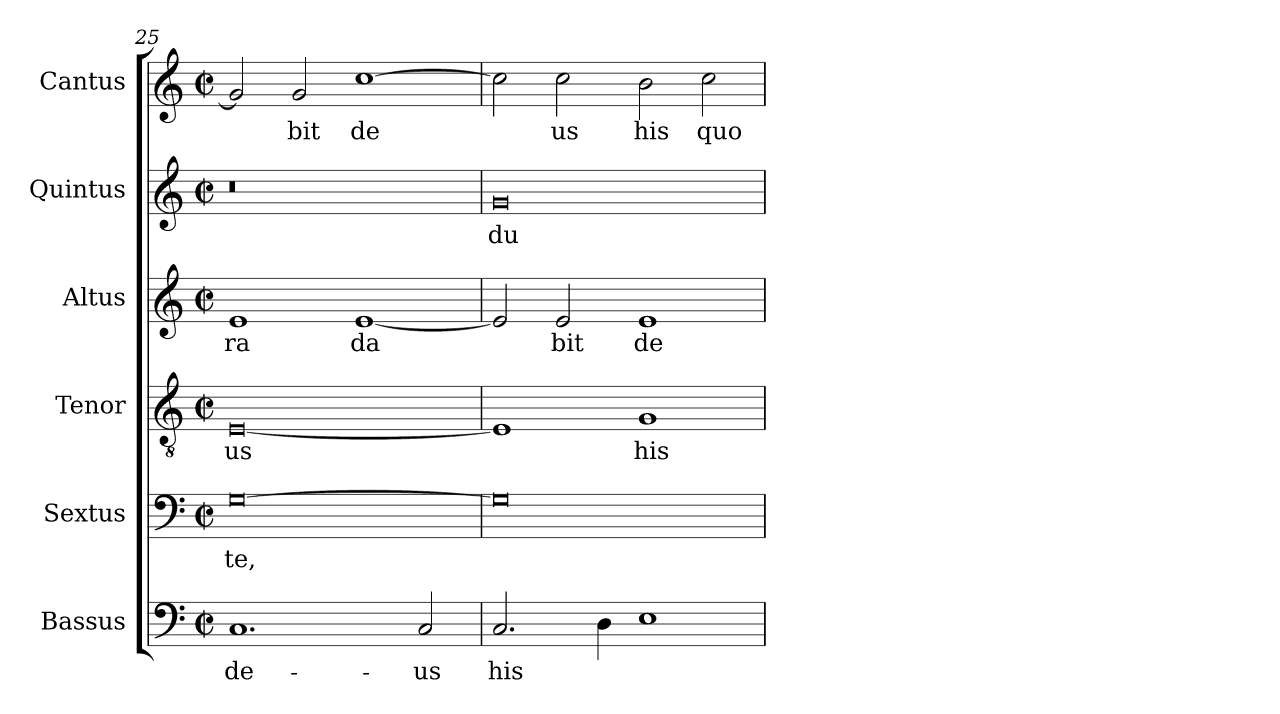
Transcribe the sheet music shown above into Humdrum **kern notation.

**kern	**text	**kern	**text	**kern	**text	**kern	**text	**kern	**text	**kern	**text
*part6	*part6	*part5	*part5	*part4	*part4	*part3	*part3	*part2	*part2	*part1	*part1
*staff6	*staff6	*staff5	*staff5	*staff4	*staff4	*staff3	*staff3	*staff2	*staff2	*staff1	*staff1
*I"Bassus	*	*I"Sextus	*	*I"Tenor	*	*I"Altus	*	*I"Quintus	*	*I"Cantus	*
*clefF4	*	*clefF4	*	*clefGv2	*	*clefG2	*	*clefG2	*	*clefG2	*
*k[]	*	*k[]	*	*k[]	*	*k[]	*	*k[]	*	*k[]	*
*C:	*	*C:	*	*C:	*	*C:	*	*C:	*	*C:	*
*M2/2	*	*M2/2	*	*M2/2	*	*M2/2	*	*M2/2	*	*M2/2	*
*met(c|)	*	*met(c|)	*	*met(c|)	*	*met(c|)	*	*met(c|)	*	*met(c|)	*
=25	=25	=25	=25	=25	=25	=25	=25	=25	=25	=25	=25
!	!LO:LY:b:cj	!	!LO:LY:b:cj	!	!LO:LY:b:cj	!	!LO:LY:b:cj	!	!	!	!LO:LY:b:cj
1.C	de-	[>0G	-te,	[<0E	us	1e	-ra	0r	.	2g/]	.
!	!	!	!	!	!	!	!	!	!	!	!LO:LY:b:cj
.	.	.	.	.	.	.	.	.	.	2g/	bit
!	!	!	!	!	!	!	!LO:LY:b:cj	!	!	!	!LO:LY:b:cj
.	.	.	.	.	.	[<1e	da-	.	.	[>1cc	de
!	!LO:LY:b:cj	!	!	!	!	!	!	!	!	!	!
2C/	-us	.	.	.	.	.	.	.	.	.	.
=26	=26	=26	=26	=26	=26	=26	=26	=26	=26	=26	=26
!	!LO:LY:b:cj	!	!LO:LY:b:cj	!	!LO:LY:b:cj	!	!LO:LY:b:cj	!	!LO:LY:b:cj	!	!LO:LY:b:cj
2.C/	his	0G]	.	1E]	.	2e/]	--	0g	du	2cc\]	.
!	!	!	!	!	!	!	!LO:LY:b:cj	!	!	!	!LO:LY:b:cj
.	.	.	.	.	.	2e/	-bit	.	.	2cc\	us
!	!LO:LY:b:cj	!	!	!	!	!	!	!	!	!	!
4D\	.	.	.	.	.	.	.	.	.	.	.
!	!LO:LY:b:cj	!	!	!	!LO:LY:b:cj	!	!LO:LY:b:cj	!	!	!	!LO:LY:b:cj
1E	.	.	.	1G	his	1e	de-	.	.	2b\	his
!	!	!	!	!	!	!	!	!	!	!	!LO:LY:b:cj
.	.	.	.	.	.	.	.	.	.	2cc\	quo
=	=	=	=	=	=	=	=	=	=	=	=
*-	*-	*-	*-	*-	*-	*-	*-	*-	*-	*-	*-
